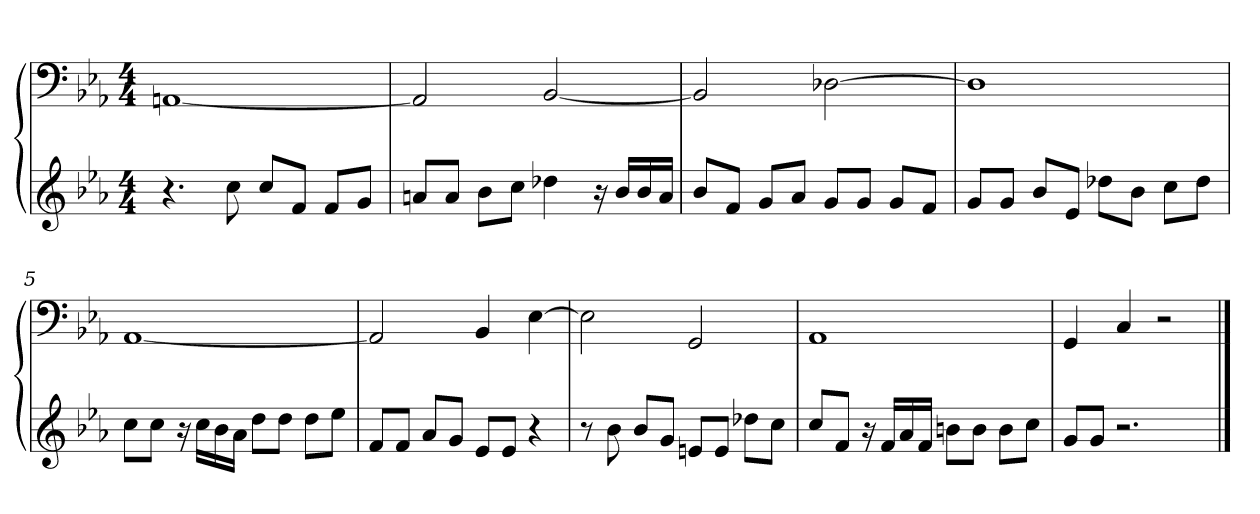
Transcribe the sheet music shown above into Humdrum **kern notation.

**kern	**kern
*part1	*part1
*staff2	*staff1
*	*clefF4
*k[b-e-a-]	*k[b-e-a-]
*E-:	*E-:
*M4/4	*M4/4
=1	=1
4.r	[1AAn
8cc	.
8ccL	.
8fJ	.
8fL	.
8gJ	.
=2	=2
8anL	2AA]
8aJ	.
8b-L	.
8ccJ	.
4dd-X	[2BB-
16r	.
16b-LL	.
16b-	.
16aJJ	.
=3	=3
8b-L	2BB-]
8fJ	.
8gL	.
8a-J	.
8gL	[2D-X
8gJ	.
8gL	.
8fJ	.
=4	=4
8gL	1D-]
8gJ	.
8b-L	.
8e-J	.
8dd-XL	.
8b-J	.
8ccL	.
8dd-J	.
=5	=5
8ccL	[1AA-
8ccJ	.
16r	.
16ccLL	.
16b-	.
16a-JJ	.
8ddL	.
8ddJ	.
8ddL	.
8ee-J	.
=6	=6
8fL	2AA-]
8fJ	.
8a-L	.
8gJ	.
8e-L	4BB-
8e-J	.
4r	[4E-
=7	=7
8r	2E-]
8b-	.
8b-L	.
8gJ	.
8enL	2GG
8eJ	.
8dd-XL	.
8ccJ	.
=8	=8
8ccL	1AA-
8fJ	.
16r	.
16fLL	.
16a-	.
16fJJ	.
8bnL	.
8bJ	.
8bL	.
8ccJ	.
=9	=9
8gL	4GG
8gJ	.
2.r	4C
.	2r
==	==
*-	*-
